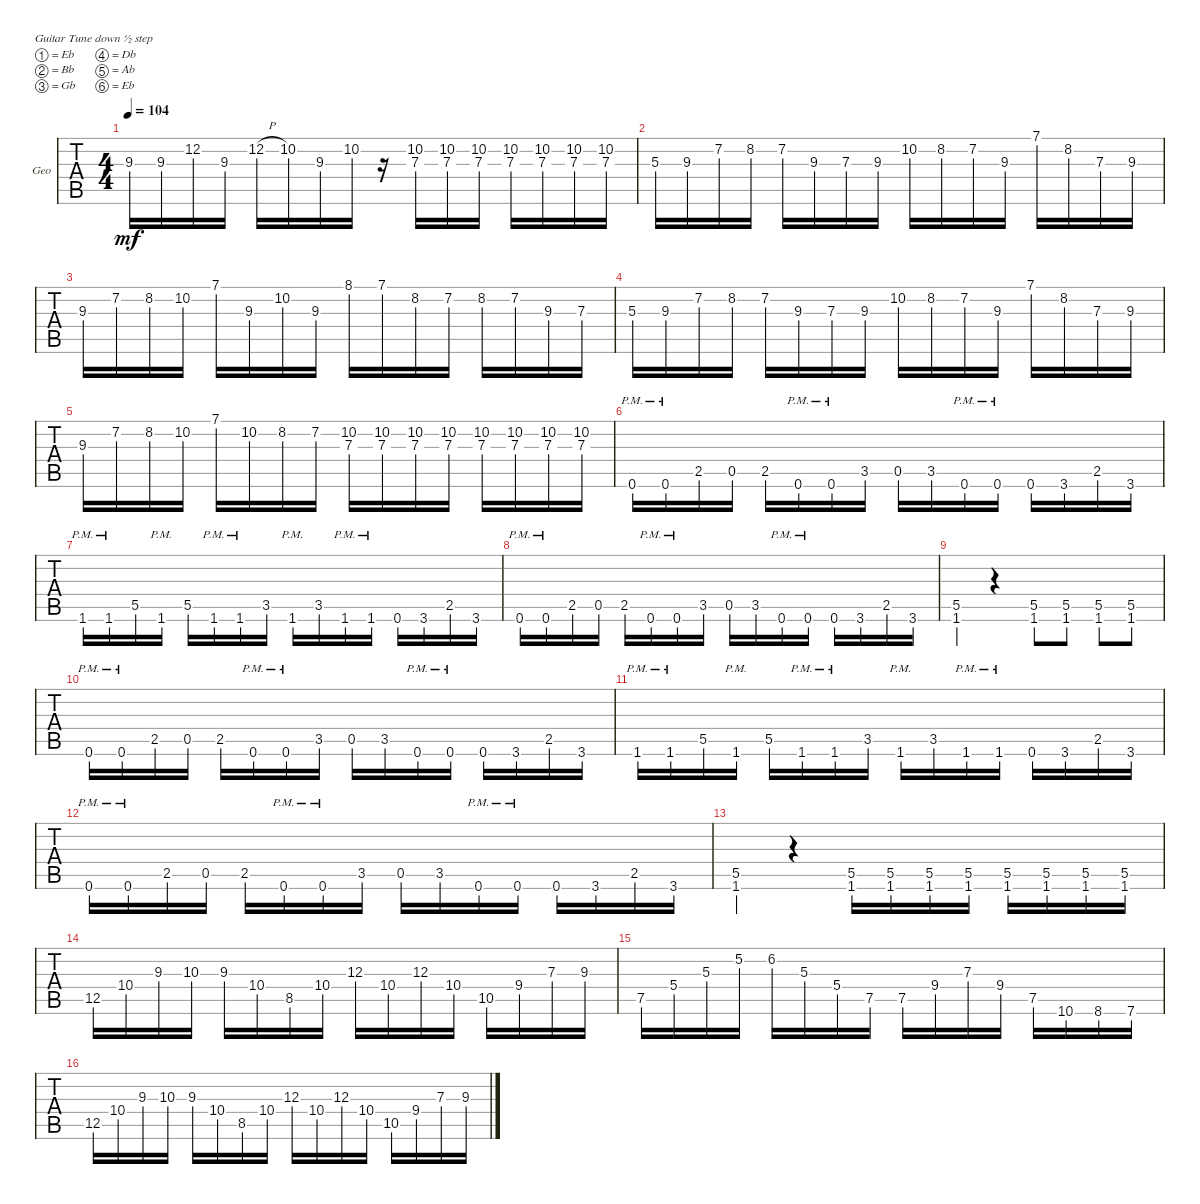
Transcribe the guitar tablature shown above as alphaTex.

\defaultSystemsLayout 4
\bracketExtendMode groupsimilarinstruments
\firstSystemTrackNameOrientation horizontal
\otherSystemsTrackNameOrientation horizontal
\track ("Geoff" "Geo") {instrument acousticguitarsteel}
\staff {tabs}
\tuning (Eb4 Bb3 Gb3 Db3 Ab2 Eb2)
\ts (4 4)
\tempo 104
\clef g2
\ks c
9.3.16{dy mf} 9.3.16 12.2.16 9.3.16 12.2{h}.16 10.2.16 9.3.16 10.2.16 r.16 (7.3 10.2).16 (7.3 10.2).16 (7.3 10.2).16 (7.3 10.2).16 (7.3 10.2).16 (7.3 10.2).16 (7.3 10.2).16 |
5.3.16 9.3.16 7.2.16 8.2.16 7.2.16 9.3.16 7.3.16 9.3.16 10.2.16 8.2.16 7.2.16 9.3.16 7.1.16 8.2.16 7.3.16 9.3.16 |
9.3.16 7.2.16 8.2.16 10.2.16 7.1.16 9.3.16 10.2.16 9.3.16 8.1.16 7.1.16 8.2.16 7.2.16 8.2.16 7.2.16 9.3.16 7.3.16 |
5.3.16 9.3.16 7.2.16 8.2.16 7.2.16 9.3.16 7.3.16 9.3.16 10.2.16 8.2.16 7.2.16 9.3.16 7.1.16 8.2.16 7.3.16 9.3.16 |
9.3.16 7.2.16 8.2.16 10.2.16 7.1.16 10.2.16 8.2.16 7.2.16 (7.3 10.2).16 (7.3 10.2).16 (7.3 10.2).16 (7.3 10.2).16 (7.3 10.2).16 (7.3 10.2).16 (7.3 10.2).16 (7.3 10.2).16 |
0.6{pm}.16 0.6{pm}.16 2.5.16 0.5.16 2.5.16 0.6{pm}.16 0.6{pm}.16 3.5.16 0.5.16 3.5.16 0.6{pm}.16 0.6{pm}.16 0.6.16 3.6.16 2.5.16 3.6.16 |
1.6{pm}.16 1.6{pm}.16 5.5.16 1.6{pm}.16 5.5.16 1.6{pm}.16 1.6{pm}.16 3.5.16 1.6{pm}.16 3.5.16 1.6{pm}.16 1.6{pm}.16 0.6.16 3.6.16 2.5.16 3.6.16 |
0.6{pm}.16 0.6{pm}.16 2.5.16 0.5.16 2.5.16 0.6{pm}.16 0.6{pm}.16 3.5.16 0.5.16 3.5.16 0.6{pm}.16 0.6{pm}.16 0.6.16 3.6.16 2.5.16 3.6.16 |
(1.6 5.5).4 r.4 (1.6 5.5).8 (1.6 5.5).8 (1.6 5.5).8 (1.6 5.5).8 |
0.6{pm}.16 0.6{pm}.16 2.5.16 0.5.16 2.5.16 0.6{pm}.16 0.6{pm}.16 3.5.16 0.5.16 3.5.16 0.6{pm}.16 0.6{pm}.16 0.6.16 3.6.16 2.5.16 3.6.16 |
1.6{pm}.16 1.6{pm}.16 5.5.16 1.6{pm}.16 5.5.16 1.6{pm}.16 1.6{pm}.16 3.5.16 1.6{pm}.16 3.5.16 1.6{pm}.16 1.6{pm}.16 0.6.16 3.6.16 2.5.16 3.6.16 |
0.6{pm}.16 0.6{pm}.16 2.5.16 0.5.16 2.5.16 0.6{pm}.16 0.6{pm}.16 3.5.16 0.5.16 3.5.16 0.6{pm}.16 0.6{pm}.16 0.6.16 3.6.16 2.5.16 3.6.16 |
(1.6 5.5).4 r.4 (1.6 5.5).16 (1.6 5.5).16 (1.6 5.5).16 (1.6 5.5).16 (1.6 5.5).16 (1.6 5.5).16 (1.6 5.5).16 (1.6 5.5).16 |
12.5.16 10.4.16 9.3.16 10.3.16 9.3.16 10.4.16 8.5.16 10.4.16 12.3.16 10.4.16 12.3.16 10.4.16 10.5.16 9.4.16 7.3.16 9.3.16 |
7.5.16 5.4.16 5.3.16 5.2.16 6.2.16 5.3.16 5.4.16 7.5.16 7.5.16 9.4.16 7.3.16 9.4.16 7.5.16 10.6.16 8.6.16 7.6.16 |
12.5.16 10.4.16 9.3.16 10.3.16 9.3.16 10.4.16 8.5.16 10.4.16 12.3.16 10.4.16 12.3.16 10.4.16 10.5.16 9.4.16 7.3.16 9.3.16
